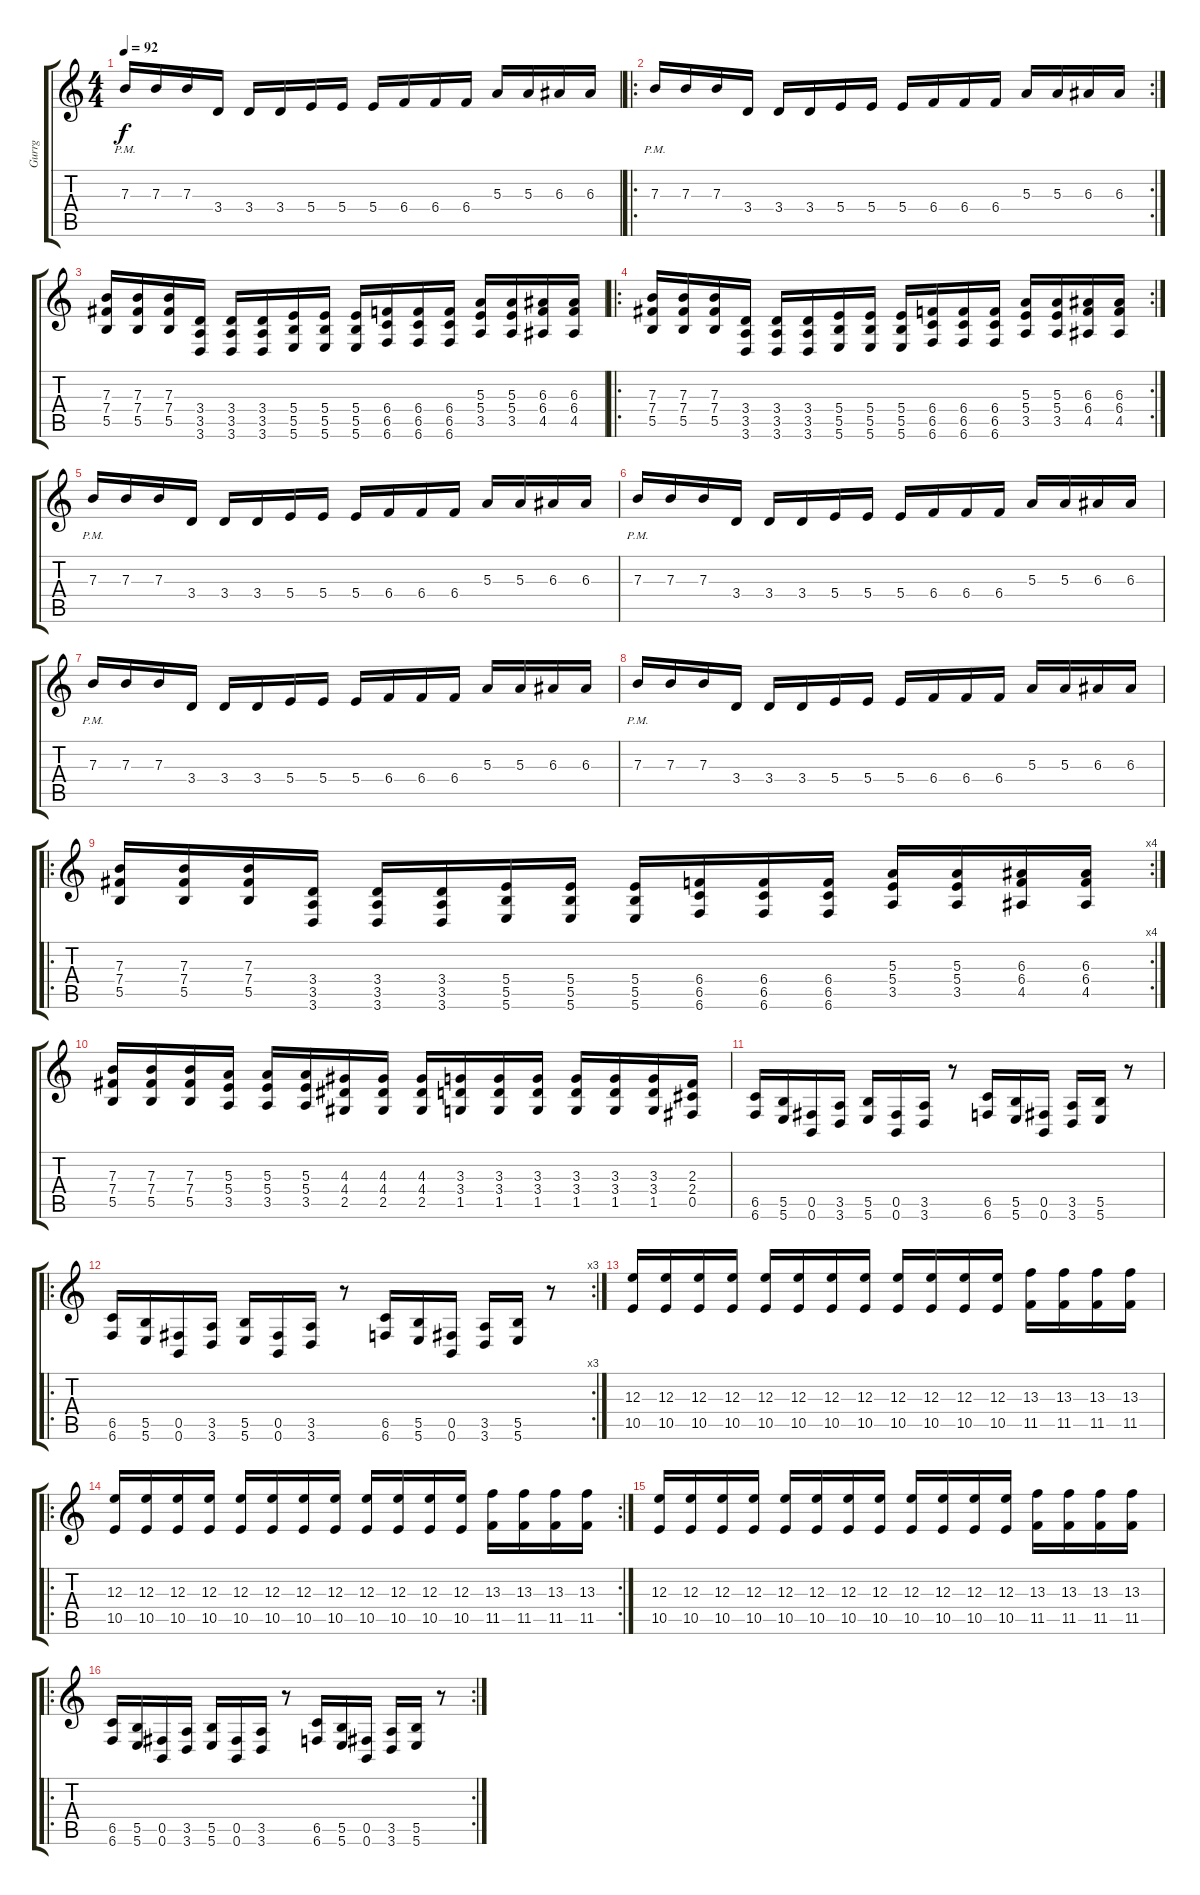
\track ("Gurrg" "Gurrg") {instrument overdrivenguitar}
\staff {score tabs}
\tuning (Db4 Ab3 E3 B2 Gb2 B1) {hide}
\ts (4 4)
\tempo 92
\clef g2
\ks c
7.3{pm}.16{dy f} 7.3.16 7.3.16 3.4.16 3.4.16 3.4.16 5.4.16 5.4.16 5.4.16 6.4.16 6.4.16 6.4.16 5.3.16 5.3.16 6.3.16 6.3.16 |
\ro
\rc 2
7.3{pm}.16 7.3.16 7.3.16 3.4.16 3.4.16 3.4.16 5.4.16 5.4.16 5.4.16 6.4.16 6.4.16 6.4.16 5.3.16 5.3.16 6.3.16 6.3.16 |
(7.3 7.4 5.5).16 (7.3 7.4 5.5).16 (7.3 7.4 5.5).16 (3.4 3.5 3.6).16 (3.4 3.5 3.6).16 (3.4 3.5 3.6).16 (5.4 5.5 5.6).16 (5.4 5.5 5.6).16 (5.4 5.5 5.6).16 (6.4 6.5 6.6).16 (6.4 6.5 6.6).16 (6.4 6.5 6.6).16 (5.3 5.4 3.5).16 (5.3 5.4 3.5).16 (6.3 6.4 4.5).16 (6.3 6.4 4.5).16 |
\ro
\rc 2
(7.3 7.4 5.5).16 (7.3 7.4 5.5).16 (7.3 7.4 5.5).16 (3.4 3.5 3.6).16 (3.4 3.5 3.6).16 (3.4 3.5 3.6).16 (5.4 5.5 5.6).16 (5.4 5.5 5.6).16 (5.4 5.5 5.6).16 (6.4 6.5 6.6).16 (6.4 6.5 6.6).16 (6.4 6.5 6.6).16 (5.3 5.4 3.5).16 (5.3 5.4 3.5).16 (6.3 6.4 4.5).16 (6.3 6.4 4.5).16 |
7.3{pm}.16 7.3.16 7.3.16 3.4.16 3.4.16 3.4.16 5.4.16 5.4.16 5.4.16 6.4.16 6.4.16 6.4.16 5.3.16 5.3.16 6.3.16 6.3.16 |
7.3{pm}.16 7.3.16 7.3.16 3.4.16 3.4.16 3.4.16 5.4.16 5.4.16 5.4.16 6.4.16 6.4.16 6.4.16 5.3.16 5.3.16 6.3.16 6.3.16 |
7.3{pm}.16 7.3.16 7.3.16 3.4.16 3.4.16 3.4.16 5.4.16 5.4.16 5.4.16 6.4.16 6.4.16 6.4.16 5.3.16 5.3.16 6.3.16 6.3.16 |
7.3{pm}.16 7.3.16 7.3.16 3.4.16 3.4.16 3.4.16 5.4.16 5.4.16 5.4.16 6.4.16 6.4.16 6.4.16 5.3.16 5.3.16 6.3.16 6.3.16 |
\ro
\rc 4
(7.3 7.4 5.5).16 (7.3 7.4 5.5).16 (7.3 7.4 5.5).16 (3.4 3.5 3.6).16 (3.4 3.5 3.6).16 (3.4 3.5 3.6).16 (5.4 5.5 5.6).16 (5.4 5.5 5.6).16 (5.4 5.5 5.6).16 (6.4 6.5 6.6).16 (6.4 6.5 6.6).16 (6.4 6.5 6.6).16 (5.3 5.4 3.5).16 (5.3 5.4 3.5).16 (6.3 6.4 4.5).16 (6.3 6.4 4.5).16 |
(7.3 7.4 5.5).16 (7.3 7.4 5.5).16 (7.3 7.4 5.5).16 (5.3 5.4 3.5).16 (5.3 5.4 3.5).16 (5.3 5.4 3.5).16 (4.3 4.4 2.5).16 (4.3 4.4 2.5).16 (4.3 4.4 2.5).16 (3.3 3.4 1.5).16 (3.3 3.4 1.5).16 (3.3 3.4 1.5).16 (3.3 3.4 1.5).16 (3.3 3.4 1.5).16 (3.3 3.4 1.5).16 (2.3 2.4 0.5).16 |
(6.5 6.6).16 (5.5 5.6).16 (0.5 0.6).16 (3.5 3.6).16 (5.5 5.6).16 (0.5 0.6).16 (3.5 3.6).16 r.8 (6.5 6.6).16 (5.5 5.6).16 (0.5 0.6).16 (3.5 3.6).16 (5.5 5.6).16 r.8 |
\ro
\rc 3
(6.5 6.6).16 (5.5 5.6).16 (0.5 0.6).16 (3.5 3.6).16 (5.5 5.6).16 (0.5 0.6).16 (3.5 3.6).16 r.8 (6.5 6.6).16 (5.5 5.6).16 (0.5 0.6).16 (3.5 3.6).16 (5.5 5.6).16 r.8 |
(12.3 10.5).16 (12.3 10.5).16 (12.3 10.5).16 (12.3 10.5).16 (12.3 10.5).16 (12.3 10.5).16 (12.3 10.5).16 (12.3 10.5).16 (12.3 10.5).16 (12.3 10.5).16 (12.3 10.5).16 (12.3 10.5).16 (13.3 11.5).16 (13.3 11.5).16 (13.3 11.5).16 (13.3 11.5).16 |
\ro
\rc 2
(12.3 10.5).16 (12.3 10.5).16 (12.3 10.5).16 (12.3 10.5).16 (12.3 10.5).16 (12.3 10.5).16 (12.3 10.5).16 (12.3 10.5).16 (12.3 10.5).16 (12.3 10.5).16 (12.3 10.5).16 (12.3 10.5).16 (13.3 11.5).16 (13.3 11.5).16 (13.3 11.5).16 (13.3 11.5).16 |
(12.3 10.5).16 (12.3 10.5).16 (12.3 10.5).16 (12.3 10.5).16 (12.3 10.5).16 (12.3 10.5).16 (12.3 10.5).16 (12.3 10.5).16 (12.3 10.5).16 (12.3 10.5).16 (12.3 10.5).16 (12.3 10.5).16 (13.3 11.5).16 (13.3 11.5).16 (13.3 11.5).16 (13.3 11.5).16 |
\ro
\rc 2
(6.5 6.6).16 (5.5 5.6).16 (0.5 0.6).16 (3.5 3.6).16 (5.5 5.6).16 (0.5 0.6).16 (3.5 3.6).16 r.8 (6.5 6.6).16 (5.5 5.6).16 (0.5 0.6).16 (3.5 3.6).16 (5.5 5.6).16 r.8
